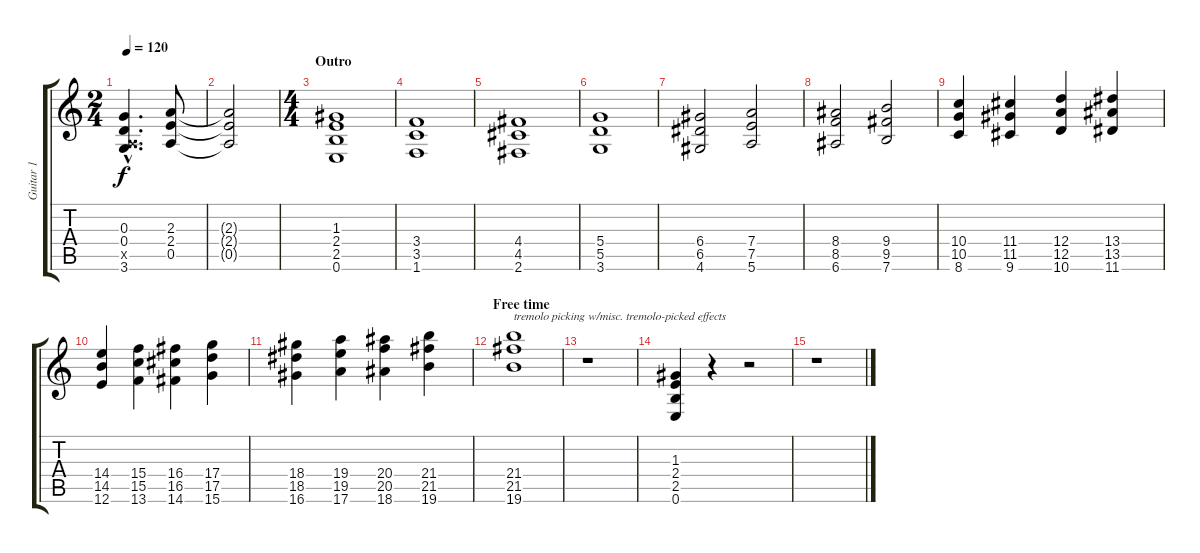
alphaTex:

\track ("Guitar 1" "Guitar 1") {instrument distortionguitar}
\staff {score tabs}
\tuning (E4 B3 G3 D3 A2 E2) {hide}
\ts (2 4)
\tempo 120
\clef g2
\ks c
(0.3{hac} 0.4{hac} 0.5{hac x} 3.6{hac}).4{d dy f} (2.3 2.4 0.5).8 |
(2.3{t} 2.4{t} 0.5{t}).2 |
\ts (4 4)
\section ("" "Outro")
(1.3 2.4 2.5 0.6).1 |
(3.4 3.5 1.6).1 |
(4.4 4.5 2.6).1 |
(5.4 5.5 3.6).1 |
(6.4 6.5 4.6).2 (7.4 7.5 5.6).2 |
(8.4 8.5 6.6).2 (9.4 9.5 7.6).2 |
(10.4 10.5 8.6).4 (11.4 11.5 9.6).4 (12.4 12.5 10.6).4 (13.4 13.5 11.6).4 |
(14.4 14.5 12.6).4 (15.4 15.5 13.6).4 (16.4 16.5 14.6).4 (17.4 17.5 15.6).4 |
(18.4 18.5 16.6).4 (19.4 19.5 17.6).4 (20.4 20.5 18.6).4 (21.4 21.5 19.6).4 |
\section ("" "Free time")
(21.4 21.5 19.6).1{txt "tremolo picking"} |
r.1{txt "w/misc. tremolo-picked effects"} |
(1.3 2.4 2.5 0.6).4 r.4 r.2 |
r.1
